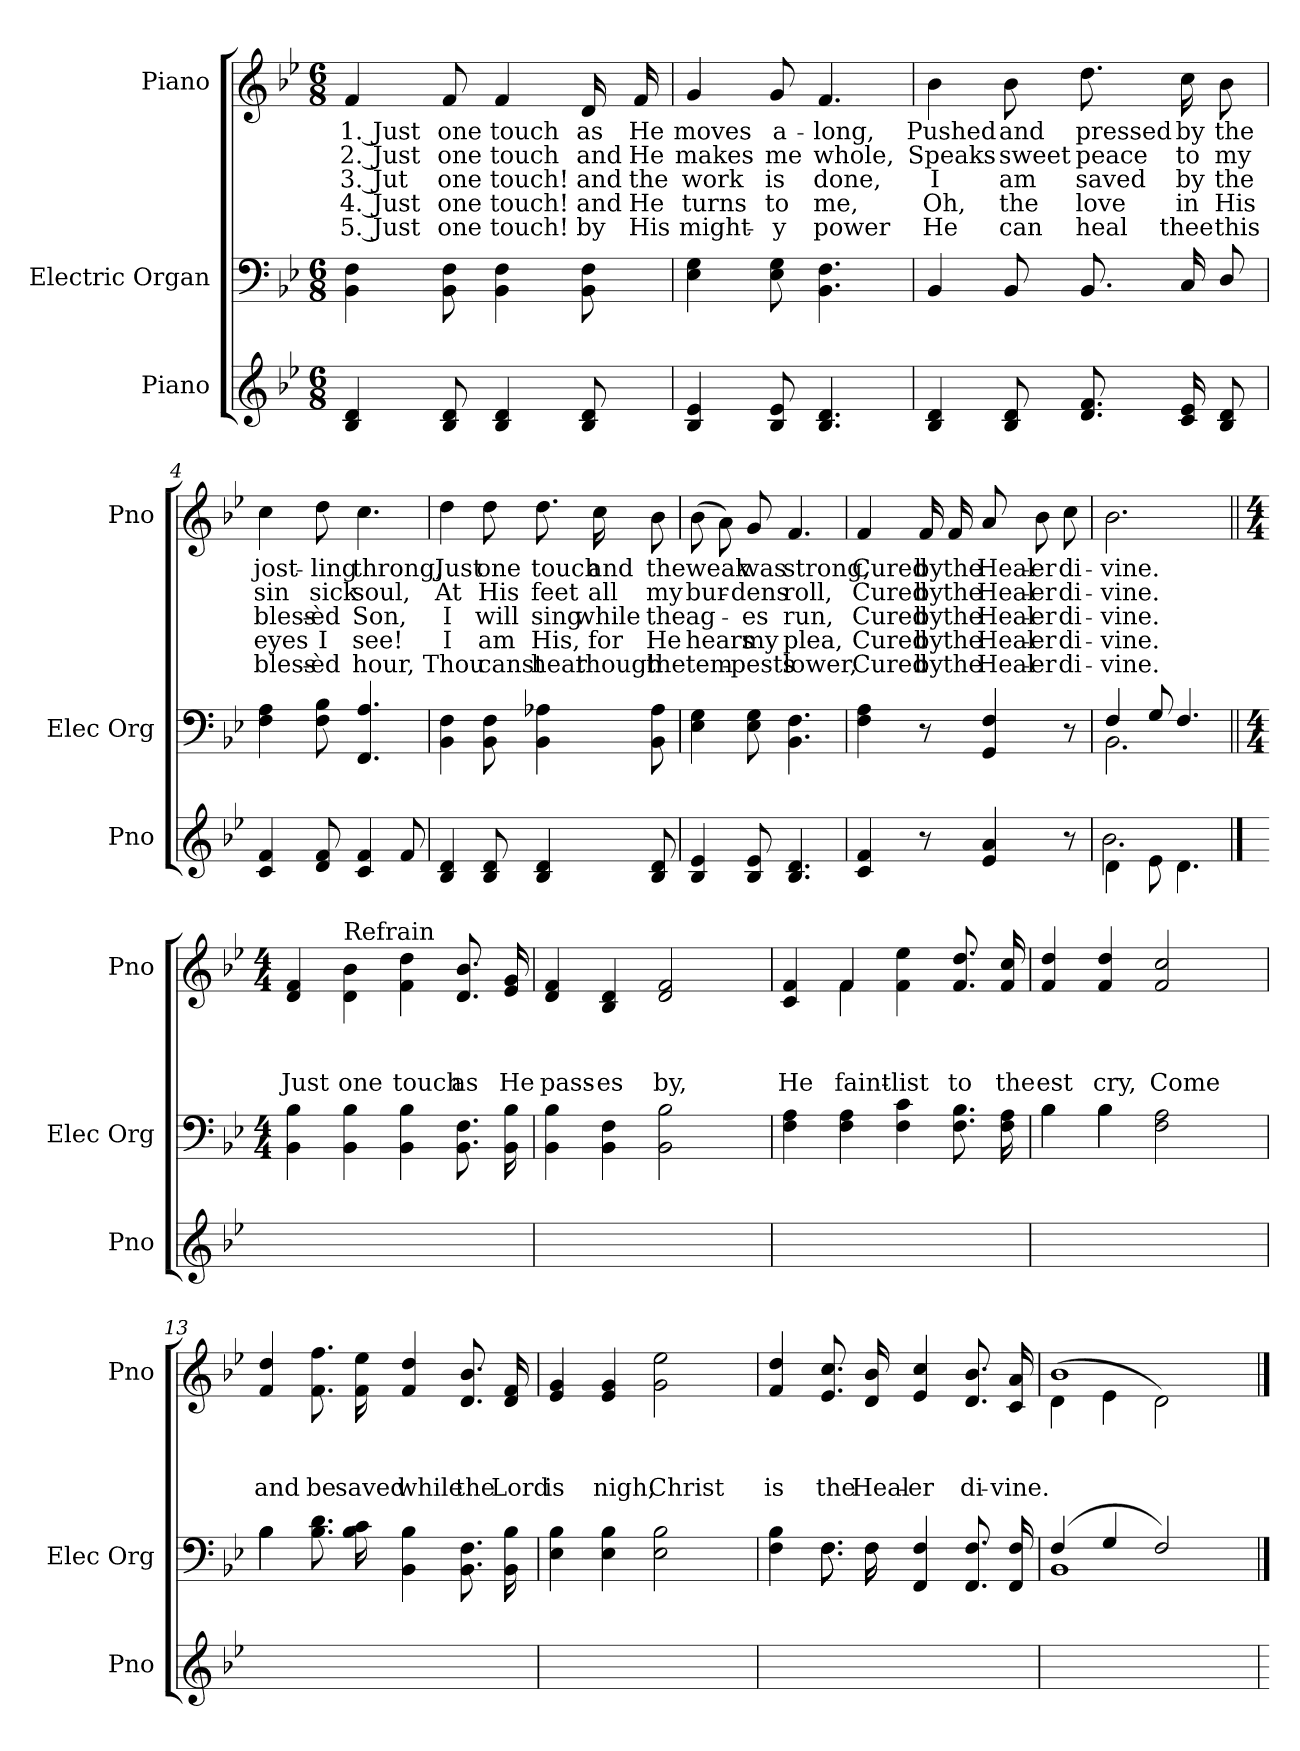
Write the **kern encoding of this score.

**kern	**kern	**kern	**text	**text	**text	**text	**text
*part3	*part2	*part1	*part1	*part1	*part1	*part1	*part1
*staff3	*staff2	*staff1	*staff1	*staff1	*staff1	*staff1	*staff1
*I"Piano	*I"Electric Organ	*I"Piano	*	*	*	*	*
*I'Pno	*I'Elec Org	*I'Pno	*	*	*	*	*
*clefG2	*clefF4	*clefG2	*	*	*	*	*
*k[b-e-]	*k[b-e-]	*k[b-e-]	*	*	*	*	*
*B-:	*B-:	*B-:	*	*	*	*	*
*M6/8	*M6/8	*M6/8	*	*	*	*	*
=1	=1	=1	=1	=1	=1	=1	=1
4B- 4d	4BB- 4F	4f	1. Just	2. Just	3. Jut	4. Just	5. Just
8B- 8d	8BB- 8F	8f	one	one	one	one	one
4B- 4d	4BB- 4F	4f	touch	touch	touch!	touch!	touch!
8B- 8d	8BB- 8F	16d	as	and	and	and	by
.	.	16f	He	He	the	He	His
=2	=2	=2	=2	=2	=2	=2	=2
4B- 4e-	4E- 4G	4g	moves	makes	work	turns	might-
8B- 8e-	8E- 8G	8g	a-	me	is	to	-y
4.B- 4.d	4.BB- 4.F	4.f	-long,	whole,	done,	me,	power
=3	=3	=3	=3	=3	=3	=3	=3
4B- 4d	4BB-	4b-	Pushed	Speaks	I	Oh,	He
8B- 8d	8BB-	8b-	and	sweet	am	the	can
8.d/ 8.f/	8.BB-/	8.dd	pressed	peace	saved	love	heal
16c/ 16e-/	16C/	16cc	by	to	by	in	thee
8B-/ 8d/	8D/	8b-	the	my	the	His	this
=4	=4	=4	=4	=4	=4	=4	=4
4c 4f	4F 4A	4cc	jost-	sin	bless-	eyes	bless-
8d 8f	8F 8B-	8dd	-ling	sick	-èd	I	-èd
4c 4f	4.FF 4.A	4.cc	throng,	soul,	Son,	see!	hour,
8f	.	.	.	.	.	.	.
=5	=5	=5	=5	=5	=5	=5	=5
4B- 4d	4BB- 4F	4dd	Just	At	I	I	Thou
8B- 8d	8BB- 8F	8dd	one	His	will	am	canst
4B- 4d	4BB- 4A-X	8.dd	touch	feet	sing	His,	hear
.	.	16cc	and	all	while	for	though
8B- 8d	8BB- 8A-	8b-	the	my	the	He	the
=6	=6	=6	=6	=6	=6	=6	=6
4B- 4e-	4E- 4G	(8b-\	weak	bur-	ag-	hears	tem-
.	.	8a\)	.	.	.	.	.
8B- 8e-	8E- 8G	8g	was	-dens	-es	my	-pests
4.B- 4.d	4.BB- 4.F	4.f	strong,	roll,	run,	plea,	lower,
=7	=7	=7	=7	=7	=7	=7	=7
4c 4f	4F 4A	4f	Cured	Cured	Cured	Cured	Cured
8r	8r	16f	by	by	by	by	by
.	.	16f	the	the	the	the	the
4e- 4a	4GG 4F	8a	Heal-	Heal-	Heal-	Heal-	Heal-
.	.	8b-	-er	-er	-er	-er	-er
8r	8r	8cc	di-	di-	di-	di-	di-
=8	=8	=8	=8	=8	=8	=8	=8
*^	*^	*	*	*	*	*	*
4d\	2.b-	4F/	2.BB-	2.b-	-vine.	-vine.	-vine.	-vine.	-vine.
8e-\	.	8G/	.	.	.	.	.	.	.
4.d\	.	4.F/	.	.	.	.	.	.	.
*v	*v	*	*	*	*	*	*	*	*
*	*v	*v	*	*	*	*	*	*
==9	=9||	=9||	=9||	=9||	=9||	=9||	=9||
*	*M4/4	*M4/4	*	*	*	*	*
2.ryy	4BB- 4B-	4d 4f	.	.	Just	.	.
!	!	!LO:TX:t=Refrain	!	!	!	!	!
.	4BB- 4B-	4d\ 4b-\	.	.	one	.	.
.	4BB- 4B-	4f\ 4dd\	.	.	touch	.	.
4ryy	8.BB- 8.F	8.d 8.b-	.	.	as	.	.
.	16BB- 16B-	16e- 16g	.	.	He	.	.
=10	=10	=10	=10	=10	=10	=10	=10
2.ryy	4BB- 4B-	4d 4f	.	.	pass-	.	.
.	4BB- 4F	4B- 4d	.	.	-es	.	.
.	2BB- 2B-	2d 2f	.	.	by,	.	.
4ryy	.	.	.	.	.	.	.
=11	=11	=11	=11	=11	=11	=11	=11
*	*	*^	*	*	*	*	*
2.ryy	4F 4A	4c 4f	4ryy	.	.	He	.	.
.	4F 4A	4f/	4f	.	.	faint-	.	.
.	4F 4c	4f 4ee-	2ryy	.	.	list	.	.
4ryy	8.F 8.B-	8.f 8.dd	.	.	.	to	.	.
.	16F 16A	16f 16cc	.	.	.	the	.	.
*	*	*v	*v	*	*	*	*	*
=12	=12	=12	=12	=12	=12	=12	=12
*	*^	*	*	*	*	*	*
2.ryy	4B-\	4B-	4f 4dd	.	.	-est	.	.
.	4B-\	4B-	4f 4dd	.	.	cry,	.	.
.	2F 2A	2ryy	2f 2cc	.	.	Come	.	.
4ryy	.	.	.	.	.	.	.	.
=13	=13	=13	=13	=13	=13	=13	=13	=13
2.ryy	4B-\	4B-	4f 4dd	.	.	and	.	.
.	8.B- 8.d	2.ryy	8.f 8.ff	.	.	be	.	.
.	16B- 16c	.	16f 16ee-	.	.	saved	.	.
.	4BB- 4B-	.	4f 4dd	.	.	while	.	.
4ryy	8.BB- 8.F	.	8.d 8.b-	.	.	the	.	.
.	16BB- 16B-	.	16d 16f	.	.	Lord	.	.
*	*v	*v	*	*	*	*	*	*
=14	=14	=14	=14	=14	=14	=14	=14
2.ryy	4E- 4B-	4e- 4g	.	.	is	.	.
.	4E- 4B-	4e- 4g	.	.	nigh,	.	.
.	2E- 2B-	2g 2ee-	.	.	Christ	.	.
4ryy	.	.	.	.	.	.	.
=15	=15	=15	=15	=15	=15	=15	=15
*	*^	*	*	*	*	*	*
2.ryy	4F 4B-	4ryy	4f 4dd	.	.	is	.	.
.	8.F\	8.F	8.e- 8.cc	.	.	the	.	.
.	16F\	16F	16d 16b-	.	.	Heal-	.	.
.	4FF 4F	2ryy	4e- 4cc	.	.	-er	.	.
4ryy	8.FF 8.F	.	8.d 8.b-	.	.	di-	.	.
.	16FF 16F	.	16c 16a	.	.	-vine.	.	.
=16	=16	=16	=16	=16	=16	=16	=16	=16
*	*	*	*^	*	*	*	*	*
2.ryy	(4F/	1BB-	(4d\	1b-	.	.	.	.	.
.	4G/	.	4e-\	.	.	.	.	.	.
.	2F/)	.	2d\)	.	.	.	.	.	.
4ryy	.	.	.	.	.	.	.	.	.
*	*v	*v	*	*	*	*	*	*	*
*	*	*v	*v	*	*	*	*	*
=	==	==	==	==	==	==	==
*-	*-	*-	*-	*-	*-	*-	*-
